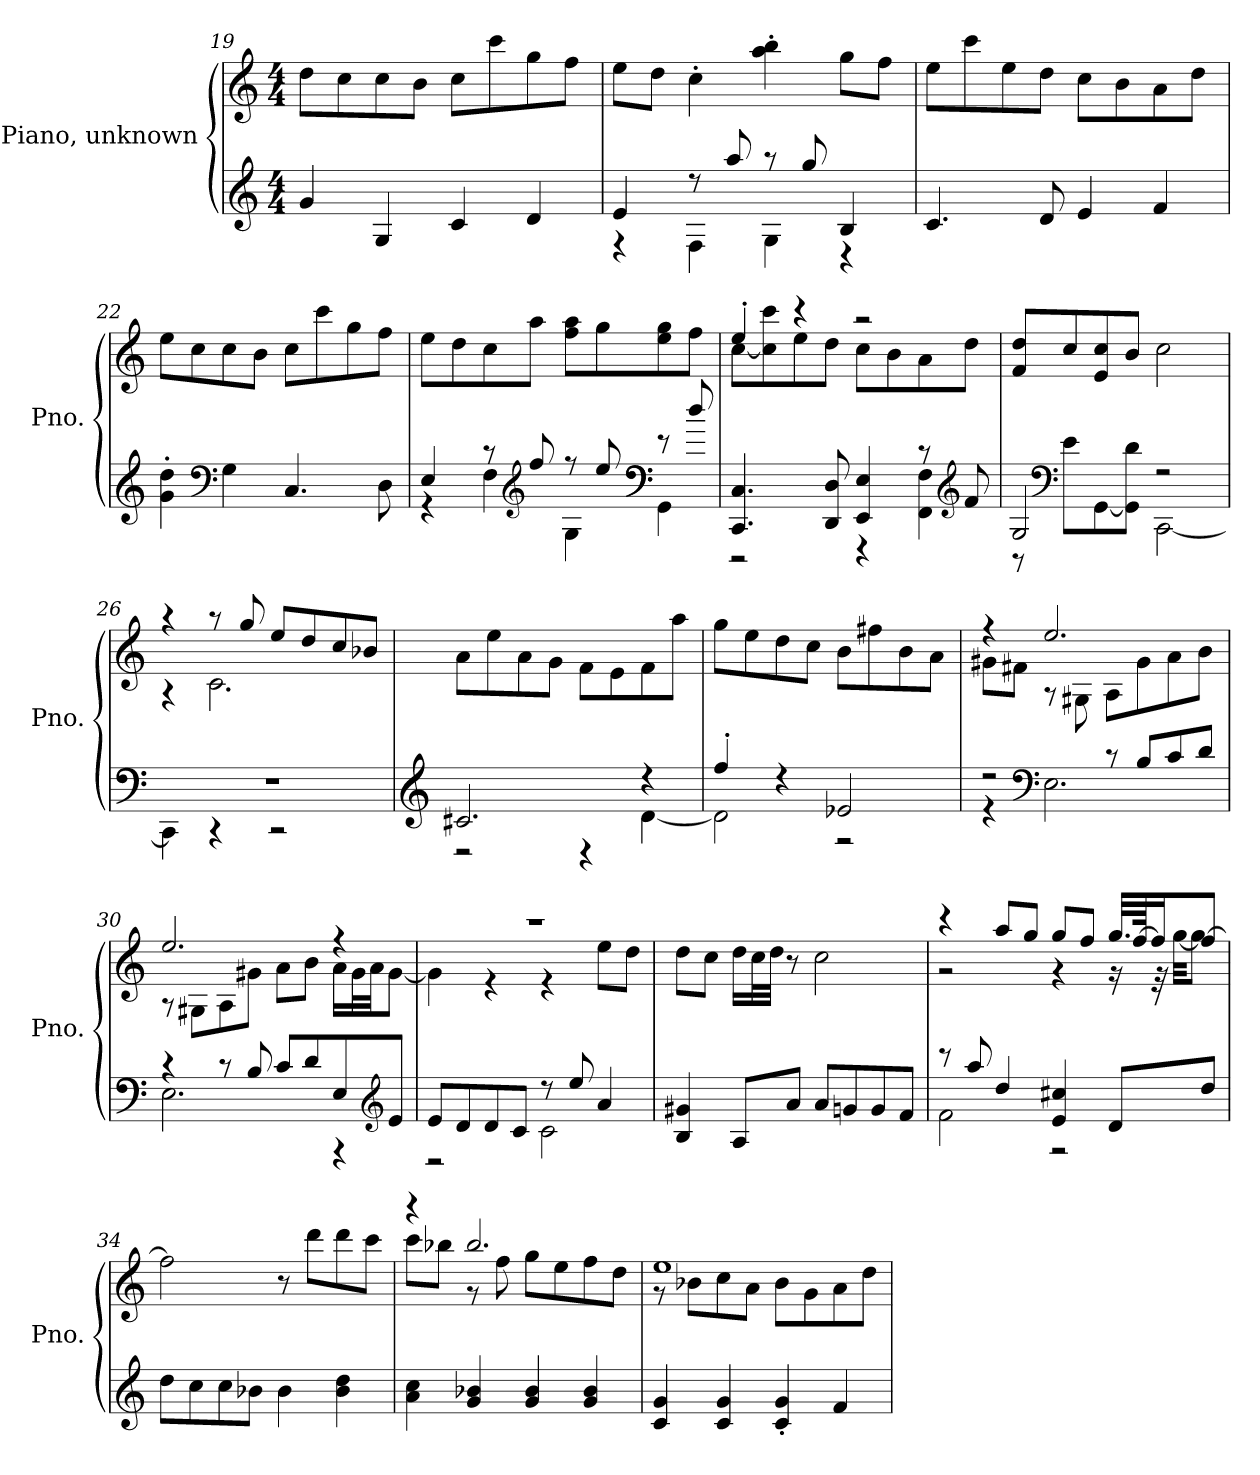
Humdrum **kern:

**kern	**kern
*part1	*part1
*staff2	*staff1
*I"Piano, unknown	*
*I'Pno.	*
*clefG2	*clefG2
*k[]	*k[]
*M4/4	*M4/4
=19	=19
4g/	8dd\L
.	8cc\
4G/	8cc\
.	8b\J
4c/	8cc\L
.	8ccc\
4d/	8gg\
.	8ff\J
=20	=20
*^	*
4e/	4r	8ee\L
.	.	8dd\J
8r	4F\	4cc'\
8aa/	.	.
8r	4G\	4aa\' 4bb\'
8gg/	.	.
4B/	4r	8gg\L
.	.	8ff\J
*v	*v	*
=21	=21
4.c/	8ee\L
.	8ccc\
.	8ee\
8d/	8dd\J
4e/	8cc\L
.	8b\
4f/	8a\
.	8dd\J
=22	=22
4g\' 4dd\'	8ee\L
.	8cc\
*clefF4	*
4G\	8cc\
.	8b\J
4.C/	8cc\L
.	8ccc\
.	8gg\
8D\	8ff\J
!!LO:LB:g=z
=23	=23
*^	*
4E/	4r	8ee\L
.	.	8dd\
8r	4F\	8cc\
*clefG2	*	*
8ff/	.	8aa\J
8r	4G\	8ff\ 8aa\L
8ee/	.	8gg\
*clefF4	*	*
8r	4GG\	8ee\ 8gg\
8dd/	.	8ff\J
=24	=24	=24
*	*	*^
4.CC/ 4.C/	2r	4ee'/	[8cc\L
.	.	.	8cc\] 8ccc\
.	.	4r	8ee\
8DD/ 8D/	.	.	8dd\J
4EE/ 4E/	4r	2r	8cc\L
.	.	.	8b\
8r	4FF\ 4F\	.	8a\
*clefG2	*	*	*
8f/	.	.	8dd\J
*	*	*v	*v
=25	=25	=25
2G/	8r	8f/ 8dd/L
*clefF4	*	*
.	8e\L	8cc/
.	[8GG\	8e/ 8cc/
.	8GG\] 8d\J	8b/J
2r	[2CC\	2cc\
=26	=26	=26
*	*	*^
1r	4CC\]	4r	4r
.	4r	8r	2.c\
.	.	8gg/	.
.	2r	8ee/L	.
.	.	8dd/	.
.	.	8cc/	.
.	.	8b-X/J	.
*	*	*v	*v
!!LO:PB:g=z
=27	=27	=27
*clefG2	*	*
2.c#X/	2r	8a\L
.	.	8ee\
.	.	8a\
.	.	8g\J
.	4r	8f\L
.	.	8e\
4r	[4d\	8f\
.	.	8aa\J
=28	=28	=28
4ff'/	2d\]	8gg\L
.	.	8ee\
4r	.	8dd\
.	.	8cc\J
2e-X/	2r	8b\L
.	.	8ff#X\
.	.	8b\
.	.	8a\J
=29	=29	=29
*	*	*^
2r	4r	4r	8g#X\L
.	.	.	8f#X\J
*clefF4	*	*	*
.	2.E\	2.ee/	8r
.	.	.	8G#X\
8r	.	.	8A\L
8B/L	.	.	8g#\
8c/	.	.	8a\
8d/J	.	.	8b\J
!!LO:LB:g=z	!!
=30	=30	=30	=30
4r	2.E\	2.ee/	8r
.	.	.	8G#X\L
8r	.	.	8A\
8B/	.	.	8g#X\J
8c/L	.	.	8a\L
8d/	.	.	8b\J
8E/	4r	4r	16a\LL
.	.	.	32g#\L
.	.	.	32a\JJ
*clefG2	*	*	*
8e/J	.	.	[8g#\J
=31	=31	=31	=31
8e/L	2r	1r	4g#\]
8d/	.	.	.
8d/	.	.	4r
8c/J	.	.	.
8r	2c\	.	4r
8ee/	.	.	.
4a/	.	.	8ee\L
.	.	.	8dd\J
*v	*v	*	*
*	*v	*v
=32	=32
4B/ 4g#X/	8dd\L
.	8cc\J
8A/L	16dd\LL
.	32cc\L
.	32dd\JJJ
8a/J	8r
8a/L	2cc\
8gn/	.
8g/	.
8f/J	.
!!LO:LB:g=z
=33	=33
*^	*^
8r	2f\	4r	2r
8aa/	.	.	.
4dd/	.	8aa/L	.
.	.	8gg/J	.
4e/ 4cc#X/	2r	8gg/L	4r
.	.	8ff/J	.
8d/L	.	32.gg/LLL	16r
.	.	[64ff/JK	.
.	.	16ff/J]	32r
.	.	.	[32gg\KKL
8dd/J	.	[8ff/J	8gg\J]
*v	*v	*	*
*	*v	*v
=34	=34
8dd\L	2ff\]
8cc\	.
8cc\	.
8b-X\J	.
4b-\	8r
.	8ddd\L
4b-\ 4dd\	8ddd\
.	8ccc\J
=35	=35
*	*^
4a\ 4cc\	4r	8ccc\L
.	.	8bb-X\J
4g/ 4b-X/	2.bb-/	8r
.	.	8ff\
4g/ 4b-/	.	8gg\L
.	.	8ee\
4g/ 4b-/	.	8ff\
.	.	8dd\J
=36	=36	=36
4c/ 4g/	1ee	8r
.	.	8b-X\L
4c/ 4g/	.	8cc\
.	.	8a\J
4c/' 4g/'	.	8b-\L
.	.	8g\
4f/	.	8a\
.	.	8dd\J
*	*v	*v
=	=
*-	*-
